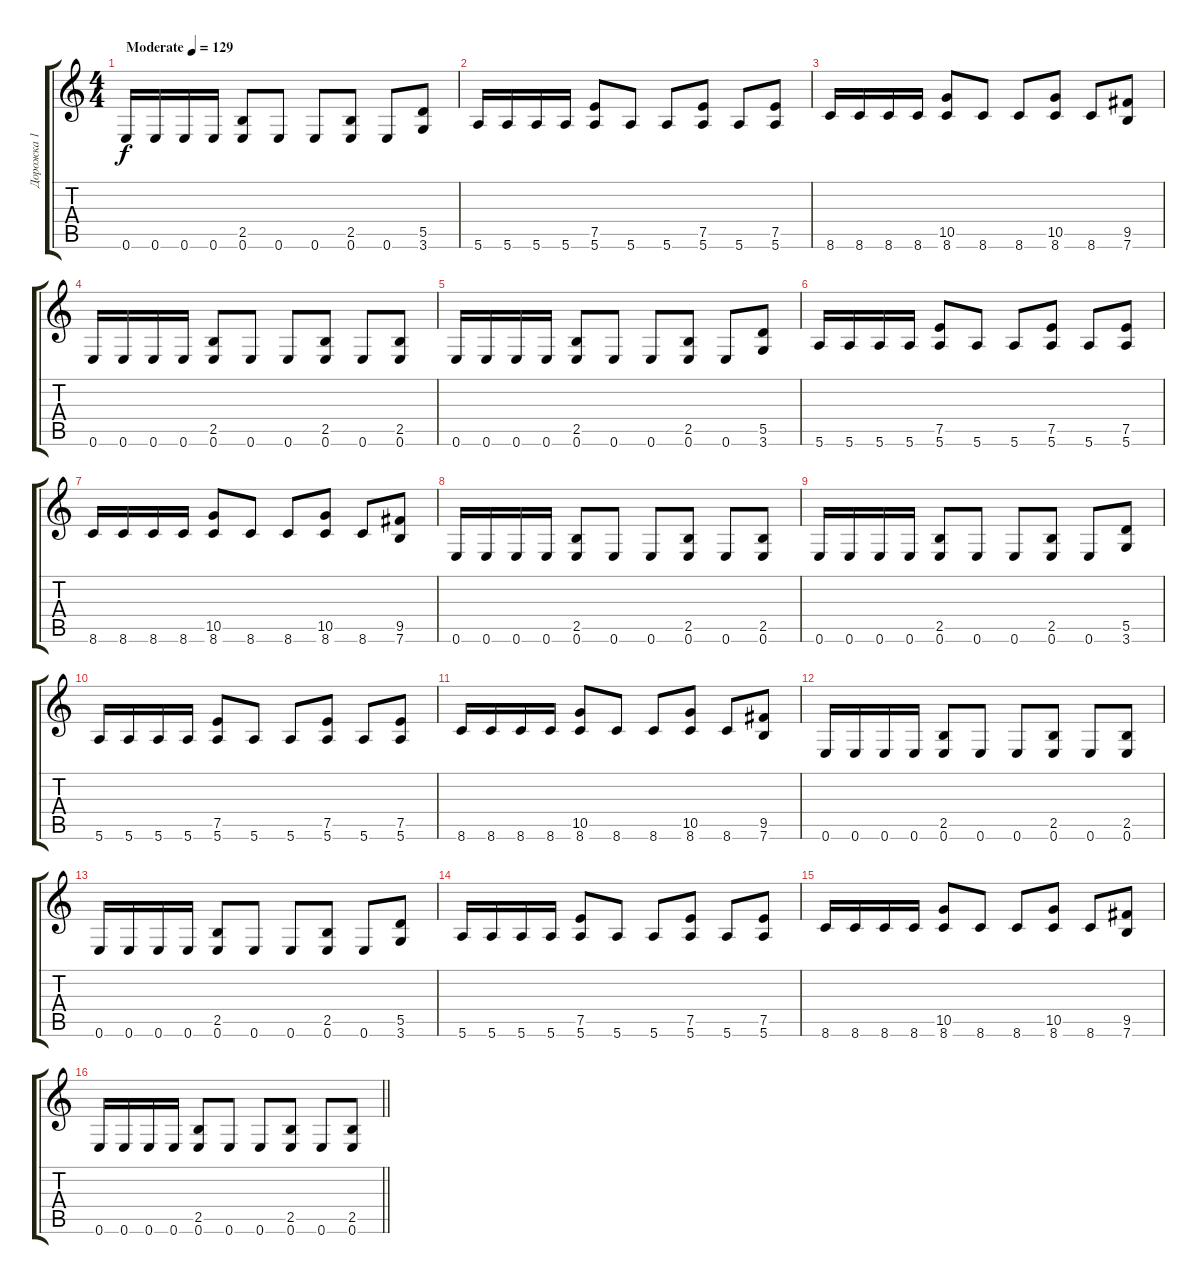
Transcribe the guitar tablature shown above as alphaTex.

\track ("Дорожка 1" "Дорожка 1") {instrument distortionguitar}
\staff {score tabs}
\tuning (E4 B3 G3 D3 A2 E2) {hide}
\ts (4 4)
\tempo (129 "Moderate")
\clef g2
\ks c
0.6.16{dy f instrument distortionguitar} 0.6.16 0.6.16 0.6.16 (2.5 0.6).8 0.6.8 0.6.8 (2.5 0.6).8 0.6.8 (5.5 3.6).8 |
5.6.16 5.6.16 5.6.16 5.6.16 (7.5 5.6).8 5.6.8 5.6.8 (7.5 5.6).8 5.6.8 (7.5 5.6).8 |
8.6.16 8.6.16 8.6.16 8.6.16 (10.5 8.6).8 8.6.8 8.6.8 (10.5 8.6).8 8.6.8 (9.5 7.6).8 |
0.6.16 0.6.16 0.6.16 0.6.16 (2.5 0.6).8 0.6.8 0.6.8 (2.5 0.6).8 0.6.8 (2.5 0.6).8 |
0.6.16 0.6.16 0.6.16 0.6.16 (2.5 0.6).8 0.6.8 0.6.8 (2.5 0.6).8 0.6.8 (5.5 3.6).8 |
5.6.16 5.6.16 5.6.16 5.6.16 (7.5 5.6).8 5.6.8 5.6.8 (7.5 5.6).8 5.6.8 (7.5 5.6).8 |
8.6.16 8.6.16 8.6.16 8.6.16 (10.5 8.6).8 8.6.8 8.6.8 (10.5 8.6).8 8.6.8 (9.5 7.6).8 |
0.6.16 0.6.16 0.6.16 0.6.16 (2.5 0.6).8 0.6.8 0.6.8 (2.5 0.6).8 0.6.8 (2.5 0.6).8 |
0.6.16 0.6.16 0.6.16 0.6.16 (2.5 0.6).8 0.6.8 0.6.8 (2.5 0.6).8 0.6.8 (5.5 3.6).8 |
5.6.16 5.6.16 5.6.16 5.6.16 (7.5 5.6).8 5.6.8 5.6.8 (7.5 5.6).8 5.6.8 (7.5 5.6).8 |
8.6.16 8.6.16 8.6.16 8.6.16 (10.5 8.6).8 8.6.8 8.6.8 (10.5 8.6).8 8.6.8 (9.5 7.6).8 |
0.6.16 0.6.16 0.6.16 0.6.16 (2.5 0.6).8 0.6.8 0.6.8 (2.5 0.6).8 0.6.8 (2.5 0.6).8 |
0.6.16 0.6.16 0.6.16 0.6.16 (2.5 0.6).8 0.6.8 0.6.8 (2.5 0.6).8 0.6.8 (5.5 3.6).8 |
5.6.16 5.6.16 5.6.16 5.6.16 (7.5 5.6).8 5.6.8 5.6.8 (7.5 5.6).8 5.6.8 (7.5 5.6).8 |
8.6.16 8.6.16 8.6.16 8.6.16 (10.5 8.6).8 8.6.8 8.6.8 (10.5 8.6).8 8.6.8 (9.5 7.6).8 |
\barLineRight lightlight
0.6.16 0.6.16 0.6.16 0.6.16 (2.5 0.6).8 0.6.8 0.6.8 (2.5 0.6).8 0.6.8 (2.5 0.6).8
